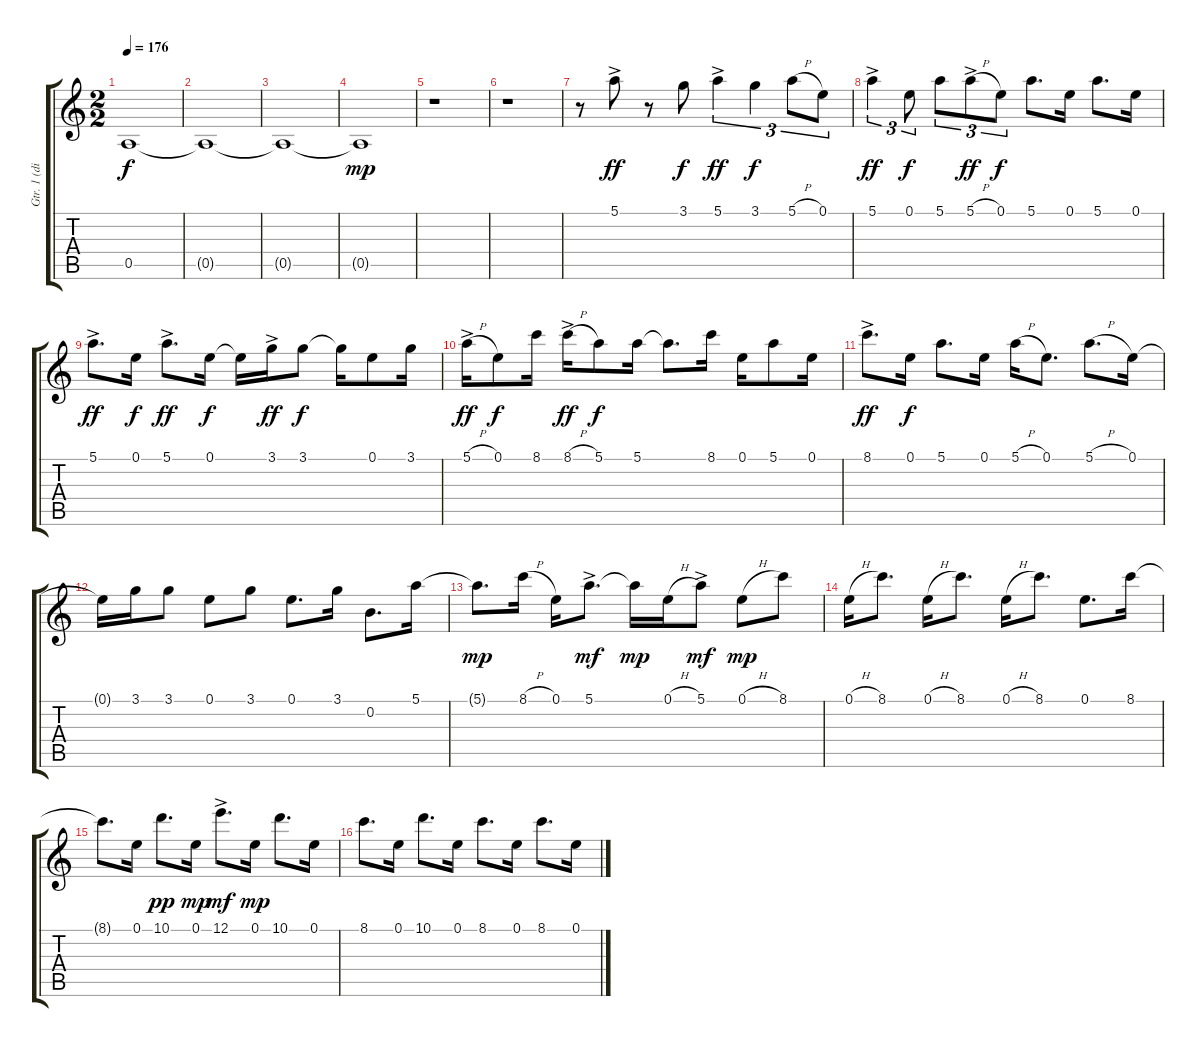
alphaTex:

\track ("Gtr. 1 (dist. elec)" "Gtr. 1 (di") {instrument distortionguitar}
\staff {score tabs}
\tuning (E4 B3 G3 D3 A2 E2) {hide}
\ts (2 2)
\tempo 176
\clef g2
\ks c
0.5{t}.1{dy f} |
0.5{t}.1 |
0.5{t}.1 |
0.5{t}.1{dy mp} |
r.1 |
r.1 |
r.8 5.1{ac}.8{dy ff} r.8 3.1.8{dy f} 5.1{ac}.4{tu (3 2) dy ff} 3.1.4{tu (3 2) dy f} 5.1{h}.8{tu (3 2)} 0.1.8{tu (3 2)} |
5.1{ac}.4{tu (3 2) dy ff} 0.1.8{tu (3 2) dy f} 5.1.8{tu (3 2)} 5.1{h ac}.8{tu (3 2) dy ff} 0.1.8{tu (3 2) dy f} 5.1.8{d} 0.1.16 5.1.8{d} 0.1.16 |
5.1{ac}.8{d dy ff} 0.1.16{dy f} 5.1{ac}.8{d dy ff} 0.1.16{dy f} 0.1{t}.16 3.1{ac}.16{dy ff} 3.1.8{dy f} 3.1{t}.16 0.1.8 3.1.16 |
5.1{h ac}.16{dy ff} 0.1.8{dy f} 8.1.16 8.1{h ac}.16{dy ff} 5.1.8{dy f} 5.1.16 5.1{t}.8{d} 8.1.16 0.1.16 5.1.8 0.1.16 |
8.1{ac}.8{d dy ff} 0.1.16{dy f} 5.1.8{d} 0.1.16 5.1{h}.16 0.1.8{d} 5.1{h}.8{d} 0.1.16 |
0.1{t}.16 3.1.16 3.1.8 0.1.8 3.1.8 0.1.8{d} 3.1.16 0.2.8{d} 5.1.16 |
5.1{t}.8{d dy mp} 8.1{h}.16 0.1.16 5.1{ac}.8{d dy mf} 5.1{t}.16{dy mp} 0.1{h}.16 5.1{ac}.8{dy mf} 0.1{h}.8{dy mp} 8.1.8 |
0.1{h}.16 8.1.8{d} 0.1{h}.16 8.1.8{d} 0.1{h}.16 8.1.8{d} 0.1.8{d} 8.1.16 |
8.1{t}.8{d} 0.1.16 10.1.8{d dy pp} 0.1.16{dy mp} 12.1{ac}.8{d dy mf} 0.1.16{dy mp} 10.1.8{d} 0.1.16 |
8.1.8{d} 0.1.16 10.1.8{d} 0.1.16 8.1.8{d} 0.1.16 8.1.8{d} 0.1.16
